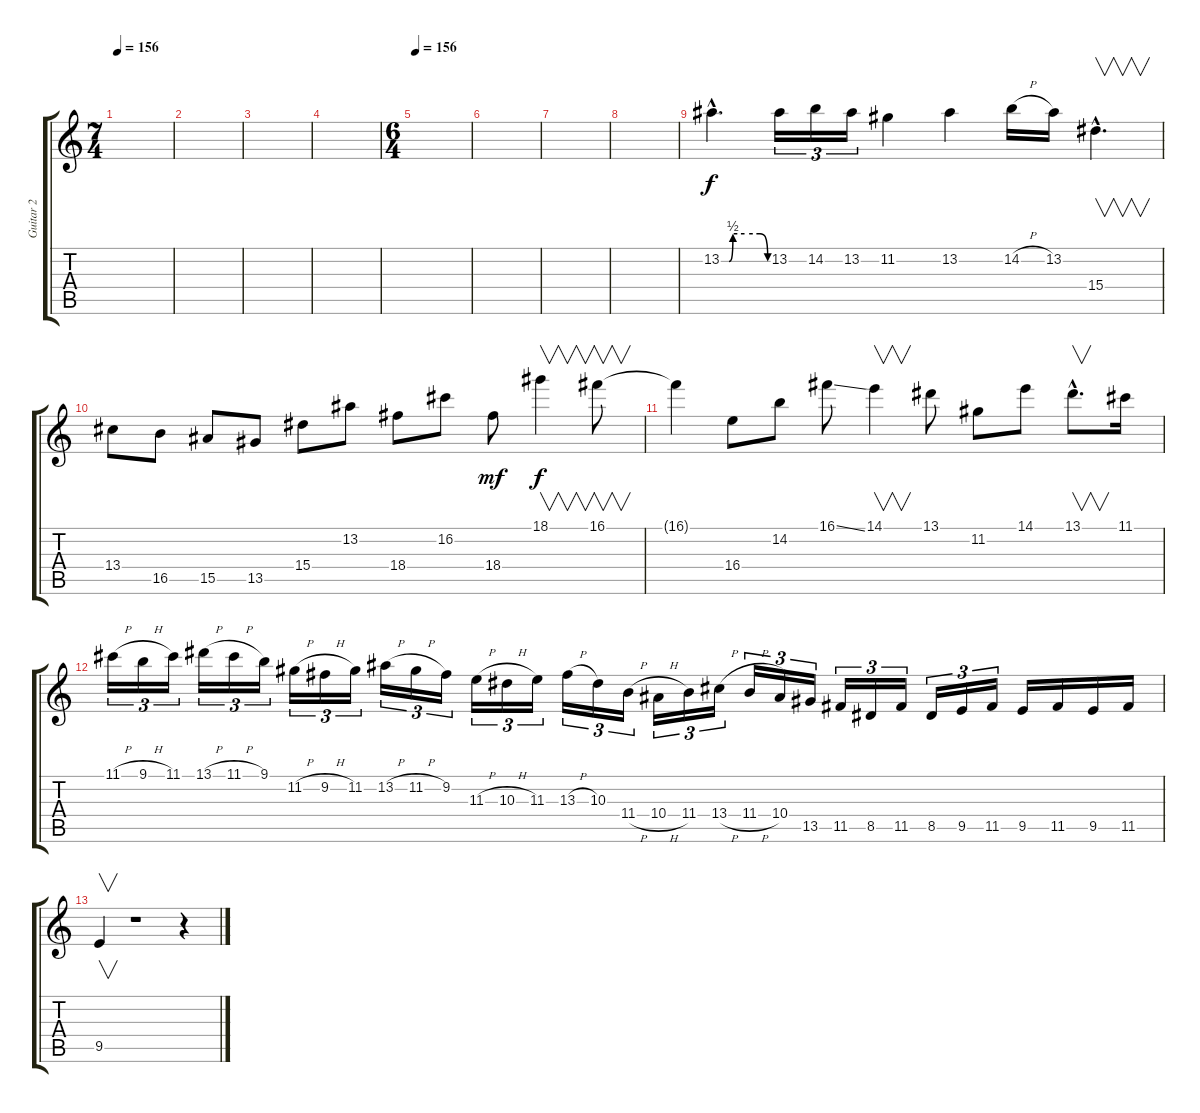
\track ("Guitar 2" "Guitar 2") {instrument distortionguitar}
\staff {score tabs}
\tuning (D4 A3 F3 C3 G2 D2) {hide}
\ts (7 4)
\tempo 156
\clef g2
\ks c
|
|
|
|
\ts (6 4)
\tempo 156
|
|
|
|
13.2{be (custom 0 0 10 0 15 2 30 2 50 2 60 0) hac}.4{d volume 16 instrument distortionguitar} 13.2.16{tu (3 2)} 14.2.16{tu (3 2)} 13.2.16{tu (3 2)} 11.2.4 13.2.4 14.2{h}.16 13.2.16 15.4{hac}.4{v d} |
13.4.8 16.5.8 15.5.8 13.5.8 15.4.8 13.2.8 18.4.8 16.2.8 18.4.8{dy mf} 18.1.4{v dy f} 16.1.8{v} |
16.1{t}.4 16.4.8 14.2.8 16.1{ss}.8 14.1.4{v} 13.1.8 11.2.8 14.1.8 13.1{hac}.8{v d} 11.1.16 |
11.1{h}.16{tu (3 2)} 9.1{h}.16{tu (3 2)} 11.1.16{tu (3 2)} 13.1{h}.16{tu (3 2)} 11.1{h}.16{tu (3 2)} 9.1.16{tu (3 2)} 11.2{h}.16{tu (3 2)} 9.2{h}.16{tu (3 2)} 11.2.16{tu (3 2)} 13.2{h}.16{tu (3 2)} 11.2{h}.16{tu (3 2)} 9.2.16{tu (3 2)} 11.3{h}.16{tu (3 2)} 10.3{h}.16{tu (3 2)} 11.3.16{tu (3 2)} 13.3{h}.16{tu (3 2)} 10.3.16{tu (3 2)} 11.4{h}.16{tu (3 2)} 10.4{h}.16{tu (3 2)} 11.4.16{tu (3 2)} 13.4{h}.16{tu (3 2)} 11.4{h}.16{tu (3 2)} 10.4.16{tu (3 2)} 13.5.16{tu (3 2)} 11.5.16{tu (3 2)} 8.5.16{tu (3 2)} 11.5.16{tu (3 2)} 8.5.16{tu (3 2)} 9.5.16{tu (3 2)} 11.5.16{tu (3 2)} 9.5.16 11.5.16 9.5.16 11.5.16 |
9.5.4{v} r.1 r.4
